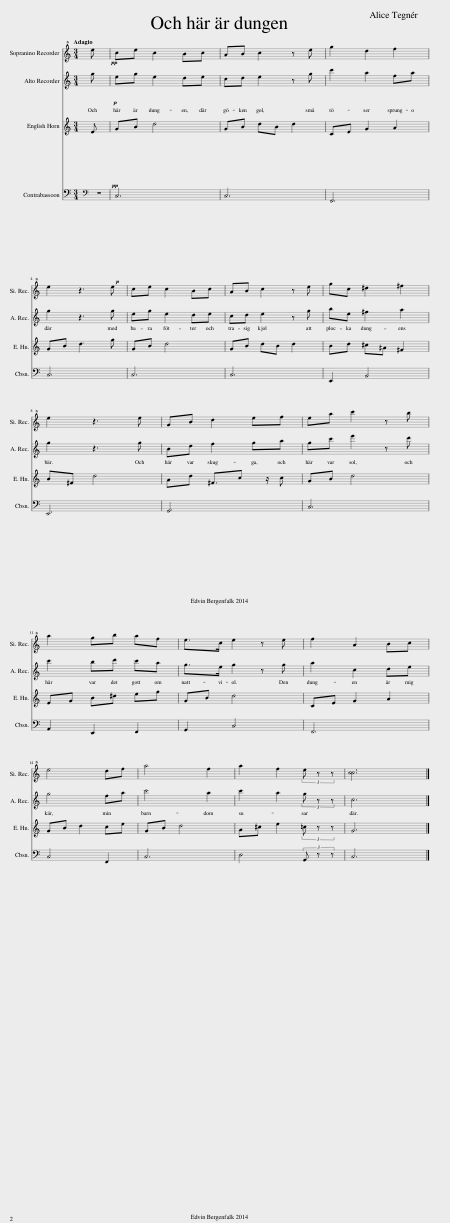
X:1
%%score 1 2 3 4
L:1/8
Q:1/4=72
M:3/4
I:linebreak $
K:C
V:1 treble+8
V:2 treble
V:3 treble transpose=-7
V:4 bass
V:1
!pp! e | ce c2 Bc | AB c2 z e | g2 d2 f2 |$ e2 z3 e | %5
 ce c2 Bc | AB c2 z e | gc ^d2 ^f2 |$ e2 z3 e | GB d2 ef | %10
 ea c'2 z b |$ a2 gb af | e>c e2 z e | f2 A2 Bc |$ e4 df | %15
 a4 f2 | a2 f2 (3e z z | [cc]6 |] %18
V:2
!p! g | eg e2 de | cd e2 z g | c'2 a2 fa |$ g2 z3 g | %5
 eg e2 de | cd e2 z g | be ^f2 a2 |$ g2 z3 g | Bd f2 ga | %10
 gc' e'2 z d' |$ c'2 bd' c'a | g>e g2 z g | a2 c2 de |$ g4 fa | %15
 c'4 a2 | c'2 a2 (3g z z | c6 |] %18
V:3
!pp! E | GB d4 | GB dB d2 | CE G2 A2 |$ GB d3 g | %5
 GB d4 | GB dB d2 | Bd ^c^A ^F2 |$ B^F d4 | Ad ^F3/2c z/ c | %10
 GB d4 |$ EG B^d eg | GB d4 | CE G2 A2 |$ GB d2 ce | %15
 GB d4 | A^c e2 (3=c z z | G6 |] %18
V:4
!p! z | C,6 | C,6 | F,,6 |$ C,6 | %5
 C,6 | C,6 | E,,2 B,,4 |$ E,,6 | G,,6 | %10
 C,6 |$ A,,2 E,,2 F,,2 | G,,2 C,4 | F,,6 |$ C,4 F,,2 | %15
 C,6 | D,4 (3G,, z z | C,6 |] %18
